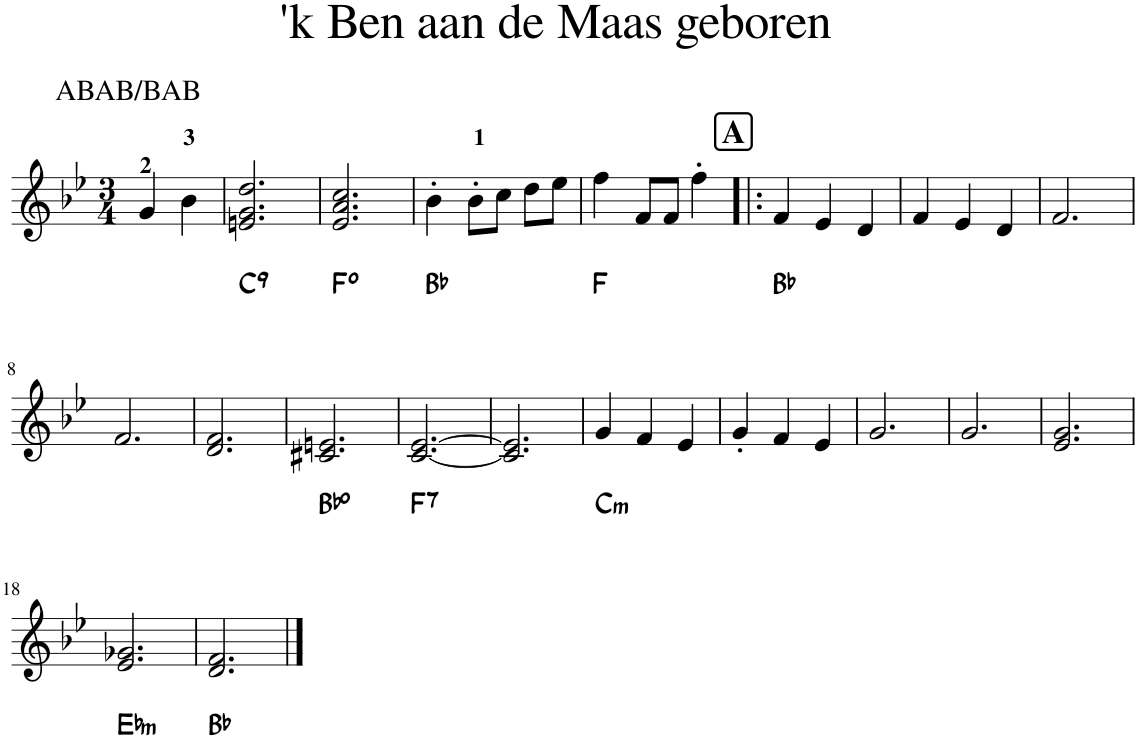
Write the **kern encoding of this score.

**kern	**harte
*part1	*part1
*staff1	*
*I"Piano, Accordeon*merged	*
*I'Pno.	*
*clefG2	*
*k[b-e-]	*
*M3/4	*
=	=
4g/	.
4b-\	.
=1	=1
!	!LO:H:kt=9
2.en/ 2.g/ 2.dd/	C:9
=2	=2
2.e-/ 2.a/ 2.cc/	F:dim
=3	=3
4b-'\	Bb:maj
8b-'\L	.
8cc\J	.
8dd\L	.
8ee-\J	.
=4	=4
4ff\	F:maj
8f/L	.
8f/J	.
4ff'\	.
!!LO:REH:place=s1:a:B:cj:fs=14:t=A
=5!|:	=5!|:
4f/	Bb:maj
4e-/	.
4d/	.
=6	=6
4f/	.
4e-/	.
4d/	.
=7	=7
2.f/	.
!!LO:LB:g=z
=8	=8
2.f/	.
=9	=9
2.d/ 2.f/	.
=10	=10
2.c#X/ 2.en/	Bb:dim
=11	=11
!	!LO:H:kt=7
[2.c/ [2.e-/	F:7
=12	=12
2.c/] 2.e-/]	.
=13	=13
!	!LO:H:kt=m
4g/	C:min
4f/	.
4e-/	.
=14	=14
4g'/	.
4f/	.
4e-/	.
=15	=15
2.g/	.
=16	=16
2.g/	.
=17	=17
2.e-/ 2.g/	.
!!LO:LB:g=z
=18	=18
!	!LO:H:kt=m
2.e-/ 2.g-X/	Eb:min
=19	=19
2.d/ 2.f/	Bb:maj
==	==
*-	*-
